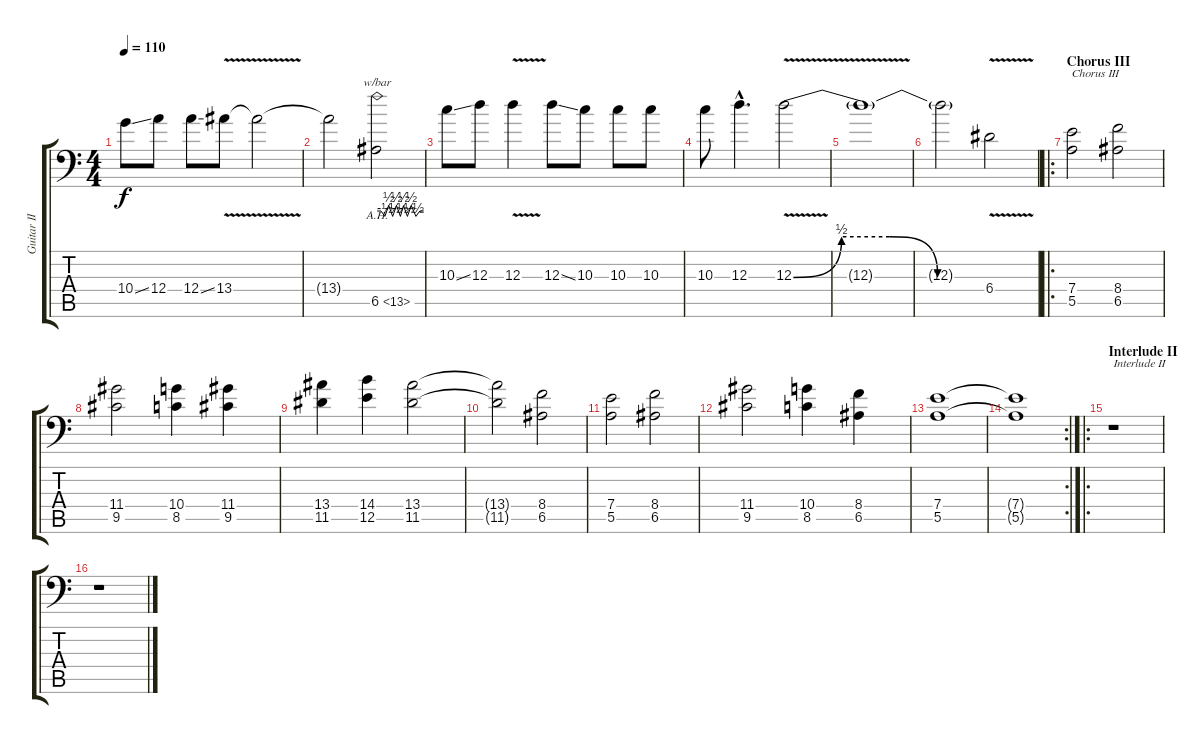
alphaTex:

\track ("Guitar II [Dallas Toler-Wade]" "Guitar II ") {instrument distortionguitar}
\staff {score tabs}
\tuning (B3 Gb3 D3 A2 E2 A1) {hide}
\ts (4 4)
\tempo 110
\clef f4
\ks c
10.4{ss}.8{dy f} 12.4.8 12.4{ss}.8 13.4{v}.8 13.4{t}.2 |
13.4{t}.2 6.5{ah 7}.2{tbe (custom default 0 0 5 0 10 -2 15 2 20 -2 25 2 30 -2 34 2 39 -2 44 2 50 -2 55 0 60 0)} |
10.3{ss}.8 12.3.8 12.3{v}.4 12.3{ss}.8 10.3.8 10.3.8 10.3.8 |
10.3.8 12.3{hac}.4{d} 12.3{be (custom 0 0 15 2 30 2 45 0 60 0) v}.2 |
12.3{t}.1 |
12.3{t}.2 6.4{v}.2 |
\ro
\section ("" "Chorus III")
(7.4 5.5).2{txt "Chorus III"} (8.4 6.5).2 |
(11.4 9.5).2 (10.4 8.5).4 (11.4 9.5).4 |
(13.4 11.5).4 (14.4 12.5).4 (13.4 11.5).2 |
(13.4{t} 11.5{t}).2 (8.4 6.5).2 |
(7.4 5.5).2 (8.4 6.5).2 |
(11.4 9.5).2 (10.4 8.5).4 (8.4 6.5).4 |
(7.4 5.5).1 |
\rc 2
(7.4{t} 5.5{t}).1 |
\ro
\section ("" "Interlude II")
r.1{txt "Interlude II"} |
r.1
